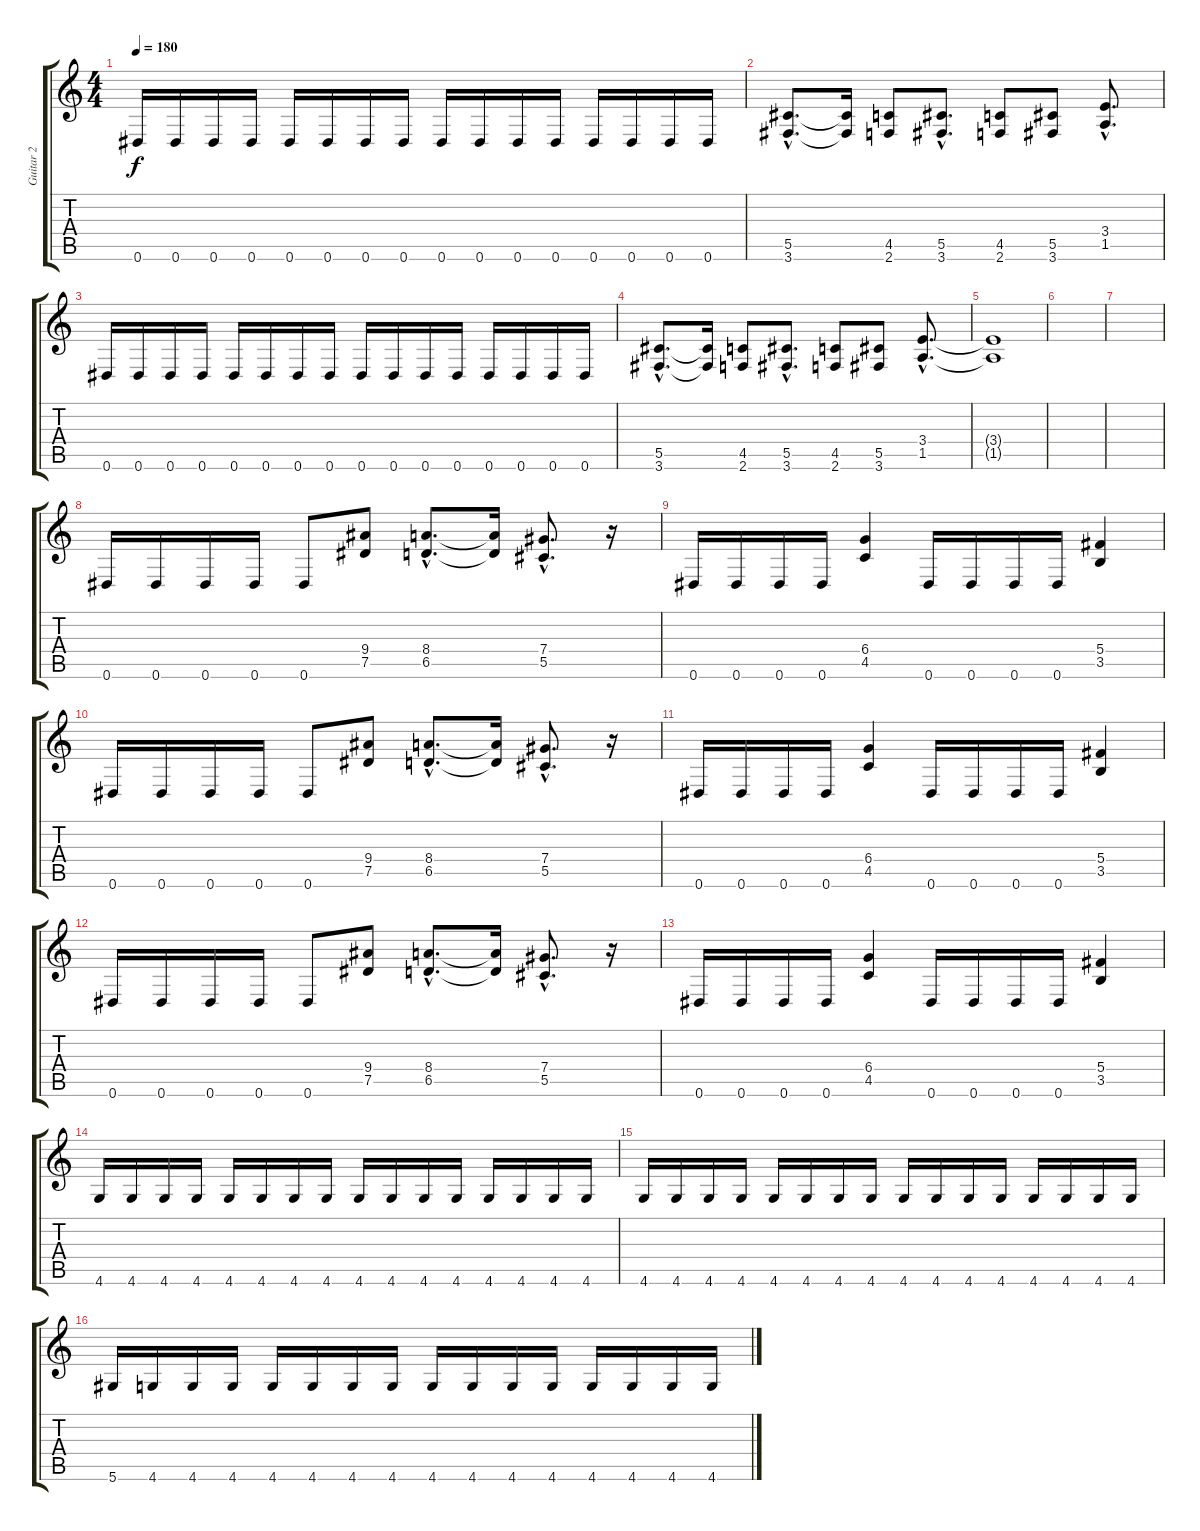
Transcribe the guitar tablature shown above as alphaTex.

\track ("Guitar 2" "Guitar 2") {instrument distortionguitar}
\staff {score tabs}
\tuning (Eb4 Bb3 Gb3 Db3 Ab2 Eb2) {hide}
\ts (4 4)
\tempo 180
\clef g2
\ks c
0.6.16{dy f} 0.6.16 0.6.16 0.6.16 0.6.16 0.6.16 0.6.16 0.6.16 0.6.16 0.6.16 0.6.16 0.6.16 0.6.16 0.6.16 0.6.16 0.6.16 |
(5.5{hac} 3.6{hac}).8{d} (5.5{t} 3.6{t}).16 (4.5 2.6).8 (5.5{hac} 3.6{hac}).8{d} (4.5 2.6).8 (5.5 3.6).8 (3.4{hac} 1.5{hac}).8{d} |
0.6.16 0.6.16 0.6.16 0.6.16 0.6.16 0.6.16 0.6.16 0.6.16 0.6.16 0.6.16 0.6.16 0.6.16 0.6.16 0.6.16 0.6.16 0.6.16 |
(5.5{hac} 3.6{hac}).8{d} (5.5{t} 3.6{t}).16 (4.5 2.6).8 (5.5{hac} 3.6{hac}).8{d} (4.5 2.6).8 (5.5 3.6).8 (3.4{hac} 1.5{hac}).8{d} |
(3.4{t} 1.5{t}).1 |
|
|
0.6.16 0.6.16 0.6.16 0.6.16 0.6.8 (9.4 7.5).8 (8.4{hac} 6.5{hac}).8{d} (8.4{t} 6.5{t}).16 (7.4{hac} 5.5{hac}).8{d} r.16 |
0.6.16 0.6.16 0.6.16 0.6.16 (6.4 4.5).4 0.6.16 0.6.16 0.6.16 0.6.16 (5.4 3.5).4 |
0.6.16 0.6.16 0.6.16 0.6.16 0.6.8 (9.4 7.5).8 (8.4{hac} 6.5{hac}).8{d} (8.4{t} 6.5{t}).16 (7.4{hac} 5.5{hac}).8{d} r.16 |
0.6.16 0.6.16 0.6.16 0.6.16 (6.4 4.5).4 0.6.16 0.6.16 0.6.16 0.6.16 (5.4 3.5).4 |
0.6.16 0.6.16 0.6.16 0.6.16 0.6.8 (9.4 7.5).8 (8.4{hac} 6.5{hac}).8{d} (8.4{t} 6.5{t}).16 (7.4{hac} 5.5{hac}).8{d} r.16 |
0.6.16 0.6.16 0.6.16 0.6.16 (6.4 4.5).4 0.6.16 0.6.16 0.6.16 0.6.16 (5.4 3.5).4 |
4.6.16 4.6.16 4.6.16 4.6.16 4.6.16 4.6.16 4.6.16 4.6.16 4.6.16 4.6.16 4.6.16 4.6.16 4.6.16 4.6.16 4.6.16 4.6.16 |
4.6.16 4.6.16 4.6.16 4.6.16 4.6.16 4.6.16 4.6.16 4.6.16 4.6.16 4.6.16 4.6.16 4.6.16 4.6.16 4.6.16 4.6.16 4.6.16 |
5.6.16 4.6.16 4.6.16 4.6.16 4.6.16 4.6.16 4.6.16 4.6.16 4.6.16 4.6.16 4.6.16 4.6.16 4.6.16 4.6.16 4.6.16 4.6.16
